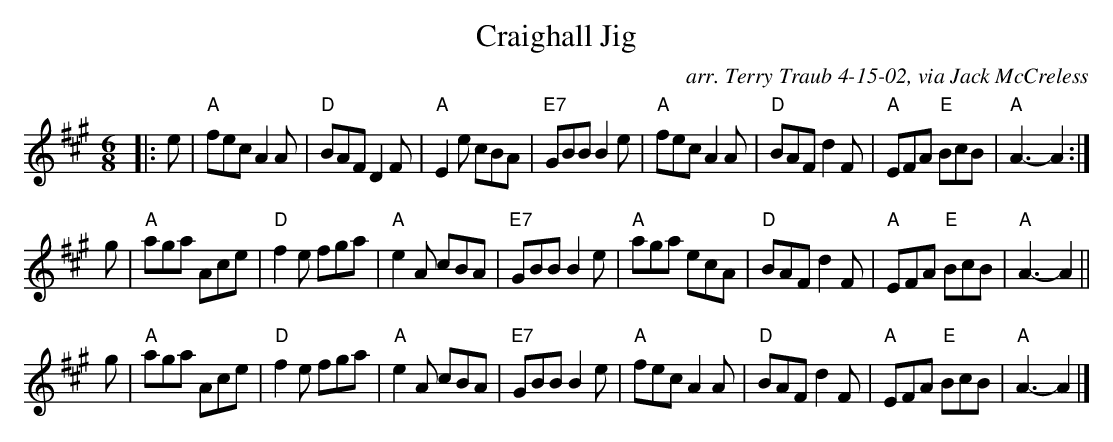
X:1
T: Craighall Jig
C: arr. Terry Traub 4-15-02, via Jack McCreless
M: 6/8
K: A
L: 1/8
|:e | "A" fec A2 A| "D"BAF D2 F|"A"E2 e cBA|"E7"GBB B2 e|\
  "A"fec A2 A|"D"BAF d2 F|"A"EFA "E"BcB|"A"A3-A2 :|
g|"A"aga Ace|"D"f2 e fga|"A"e2 A cBA|"E7"GBB B2 e|\
  "A"aga ecA|"D"BAF d2 F|"A"EFA "E"BcB |"A"A3-A2 ||
g|"A"aga Ace|"D"f2 e fga|"A"e2 A cBA|"E7"GBB B2 e|\
  "A"fec A2 A|"D"BAF d2 F|"A"EFA "E"BcB|"A"A3-A2 |]
